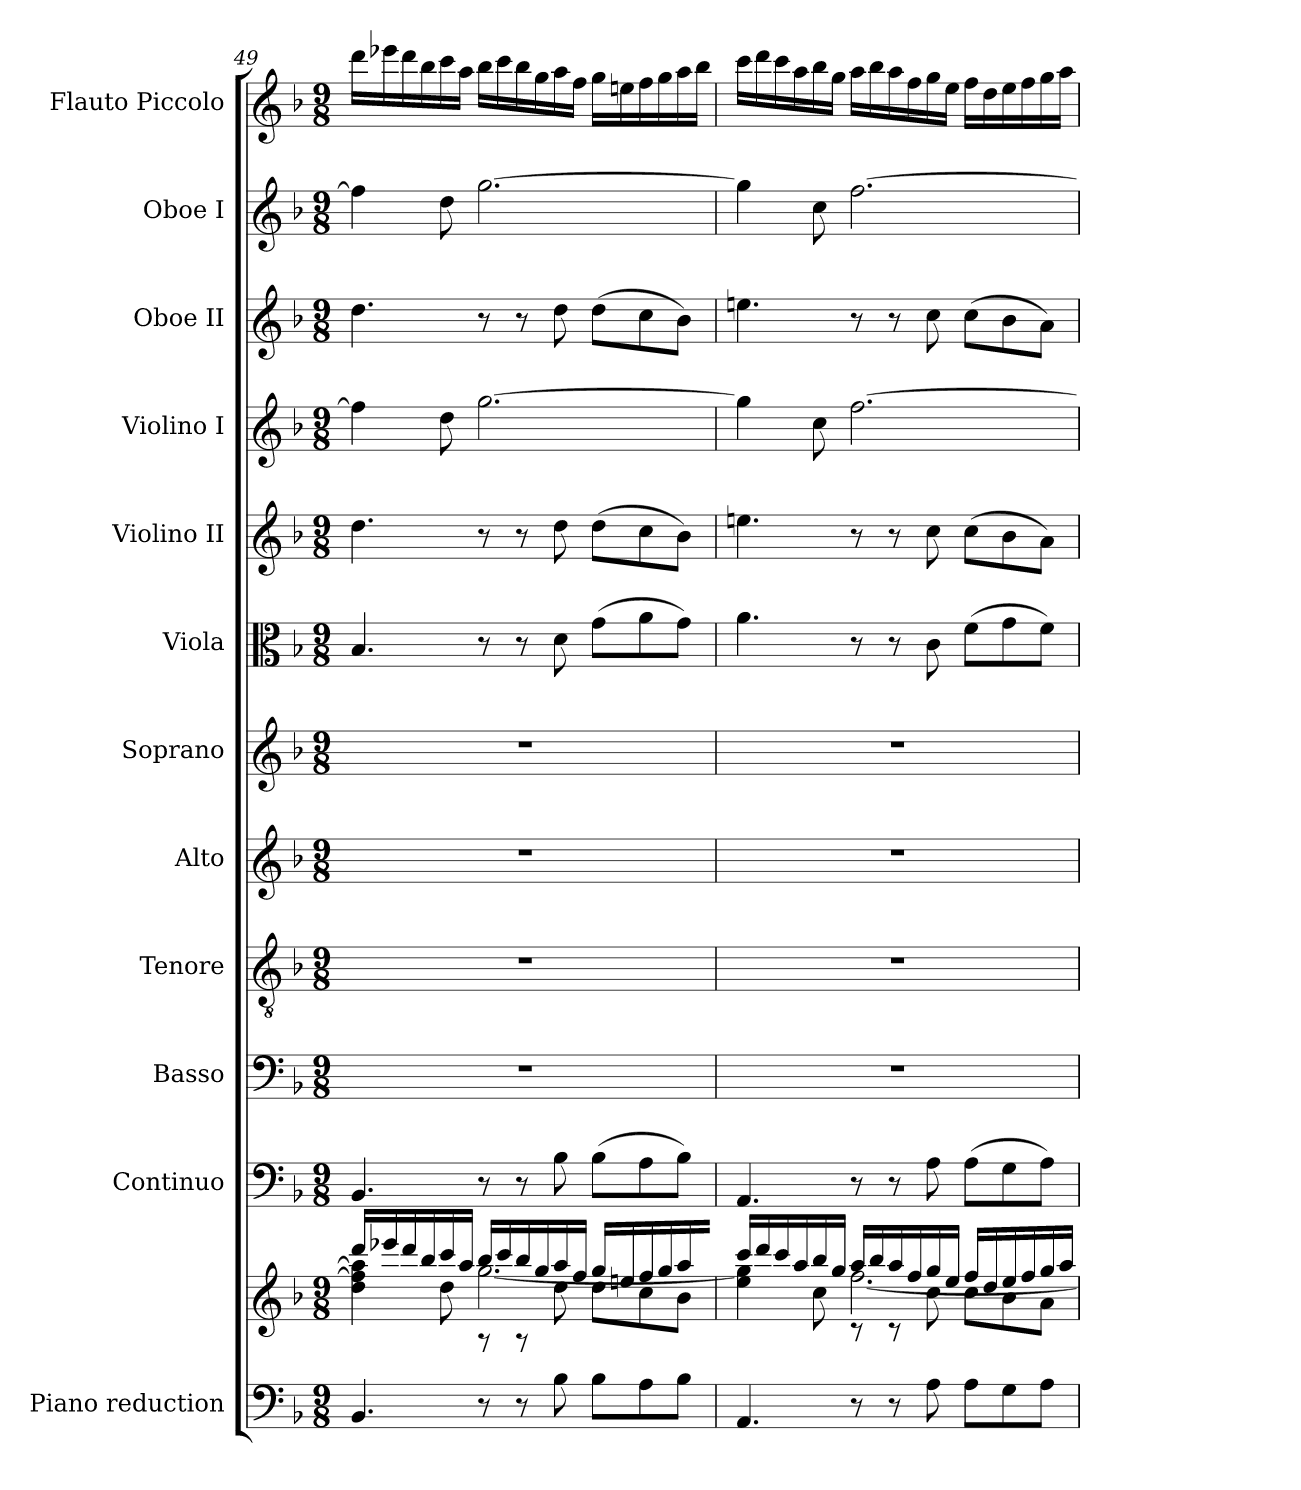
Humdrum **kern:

**kern	**kern	**kern	**kern	**kern	**kern	**kern	**kern	**kern	**kern	**kern	**kern	**kern
*part12	*part12	*part11	*part10	*part9	*part8	*part7	*part6	*part5	*part4	*part3	*part2	*part1
*staff13	*staff12	*staff11	*staff10	*staff9	*staff8	*staff7	*staff6	*staff5	*staff4	*staff3	*staff2	*staff1
*I"Piano reduction	*	*I"Continuo	*I"Basso	*I"Tenore	*I"Alto	*I"Soprano	*I"Viola	*I"Violino II	*I"Violino I	*I"Oboe II	*I"Oboe I	*I"Flauto Piccolo
*I'Pno	*	*	*	*	*	*	*	*	*	*I'Ob	*I'Ob	*I'Picc
*clefF4	*clefG2	*clefF4	*clefF4	*clefGv2	*clefG2	*clefG2	*clefC3	*clefG2	*clefG2	*clefG2	*clefG2	*clefG2
*	*	*	*	*	*	*	*	*	*	*	*	*ITrd-7c-12
*k[b-]	*k[b-]	*k[b-]	*k[b-]	*k[b-]	*k[b-]	*k[b-]	*k[b-]	*k[b-]	*k[b-]	*k[b-]	*k[b-]	*k[b-]
*M9/8	*M9/8	*M9/8	*M9/8	*M9/8	*M9/8	*M9/8	*M9/8	*M9/8	*M9/8	*M9/8	*M9/8	*M9/8
=49	=49	=49	=49	=49	=49	=49	=49	=49	=49	=49	=49	=49
*	*^	*	*	*	*	*	*	*	*	*	*	*
*	*	*^	*	*	*	*	*	*	*	*	*	*	*
4.BB-/	16ddd/LL	4dd\ 4ff\] 4aa\]	4.ryy	4.BB-/	8%9r	8%9r	8%9r	8%9r	4.B-/	4.dd\	4ff\]	4.dd\	4ff\]	16dddd\LL
.	16eee-X/	.	.	.	.	.	.	.	.	.	.	.	.	16eeee-X\
.	16ddd/	.	.	.	.	.	.	.	.	.	.	.	.	16dddd\
.	16bb-/	.	.	.	.	.	.	.	.	.	.	.	.	16bbb-\
.	16ccc/	8dd\	.	.	.	.	.	.	.	.	8dd\	.	8dd\	16cccc\
.	16aa/JJ	.	.	.	.	.	.	.	.	.	.	.	.	16aaa\JJ
8r	16bb-/LL	[2.gg\	8rA	8r	.	.	.	.	8r	8r	[2.gg\	8r	[2.gg\	16bbb-\LL
.	16ccc/	.	.	.	.	.	.	.	.	.	.	.	.	16cccc\
8r	16bb-/	.	8rA	8r	.	.	.	.	8r	8r	.	8r	.	16bbb-\
.	16gg/	.	.	.	.	.	.	.	.	.	.	.	.	16ggg\
8B-\	16aa/	.	8dd\	8B-\	.	.	.	.	8d\	8dd\	.	8dd\	.	16aaa\
.	16ff/JJ	.	.	.	.	.	.	.	.	.	.	.	.	16fff\JJ
8B-\L	16gg/LL	.	8dd\L	(>8B-\L	.	.	.	.	(>8g\L	(>8dd\L	.	(>8dd\L	.	16ggg\LL
.	16een/	.	.	.	.	.	.	.	.	.	.	.	.	16eeen\
8A\	16ff/	.	8cc\	8A\	.	.	.	.	8a\	8cc\	.	8cc\	.	16fff\
.	16gg/	.	.	.	.	.	.	.	.	.	.	.	.	16ggg\
8B-\J	16aa/	.	8b-\J	8B-\J)	.	.	.	.	8g\J)	8b-\J)	.	8b-\J)	.	16aaa\
.	16bb-/JJyy	.	.	.	.	.	.	.	.	.	.	.	.	16bbb-\JJ
!!LO:PB:g=z
=50	=50	=50	=50	=50	=50	=50	=50	=50	=50	=50	=50	=50	=50	=50
4.AA/	16ccc/LL	4ee\ 4gg\]	4.ryy	4.AA/	8%9r	8%9r	8%9r	8%9r	4.a\	4.een\	4gg\]	4.een\	4gg\]	16cccc\LL
.	16ddd/	.	.	.	.	.	.	.	.	.	.	.	.	16dddd\
.	16ccc/	.	.	.	.	.	.	.	.	.	.	.	.	16cccc\
.	16aa/	.	.	.	.	.	.	.	.	.	.	.	.	16aaa\
.	16bb-/	8cc\	.	.	.	.	.	.	.	.	8cc\	.	8cc\	16bbb-\
.	16gg/JJ	.	.	.	.	.	.	.	.	.	.	.	.	16ggg\JJ
8r	16aa/LL	[2.ff\	8rc	8r	.	.	.	.	8r	8r	[2.ff\	8r	[2.ff\	16aaa\LL
.	16bb-/	.	.	.	.	.	.	.	.	.	.	.	.	16bbb-\
8r	16aa/	.	8rc	8r	.	.	.	.	8r	8r	.	8r	.	16aaa\
.	16ff/	.	.	.	.	.	.	.	.	.	.	.	.	16fff\
8A\	16gg/	.	8cc\	8A\	.	.	.	.	8c\	8cc\	.	8cc\	.	16ggg\
.	16ee/JJ	.	.	.	.	.	.	.	.	.	.	.	.	16eee\JJ
8A\L	16ff/LL	.	8cc\L	(>8A\L	.	.	.	.	(>8f\L	(>8cc\L	.	(>8cc\L	.	16fff\LL
.	16dd/	.	.	.	.	.	.	.	.	.	.	.	.	16ddd\
8G\	16ee/	.	8b-\	8G\	.	.	.	.	8g\	8b-\	.	8b-\	.	16eee\
.	16ff/	.	.	.	.	.	.	.	.	.	.	.	.	16fff\
8A\J	16gg/	.	8a\J	8A\J)	.	.	.	.	8f\J)	8a\J)	.	8a\J)	.	16ggg\
.	16aa/JJ	.	.	.	.	.	.	.	.	.	.	.	.	16aaa\JJ
*	*v	*v	*v	*	*	*	*	*	*	*	*	*	*	*
=	=	=	=	=	=	=	=	=	=	=	=	=
*-	*-	*-	*-	*-	*-	*-	*-	*-	*-	*-	*-	*-
